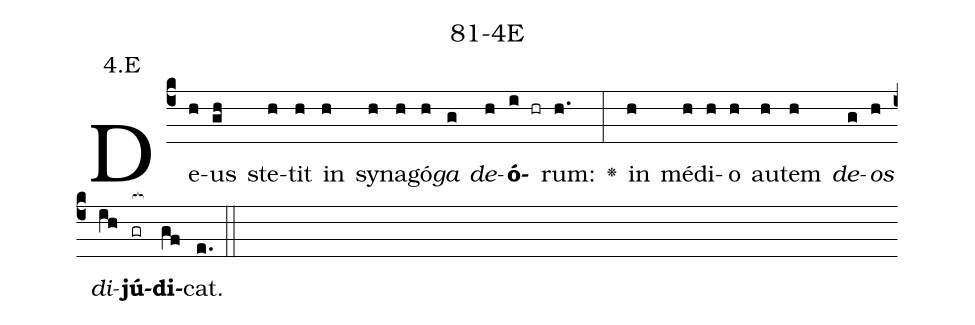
name: 81-4E;
annotation: 4.E;
%%
(c4)De(h)us(gh) ste(h)tit(h) in(h) sy(h)na(h)gó(h)<i>ga</i>(g) <i>de</i>(h)<b>ó</b>(i hr)rum:(h.) <v>\greheightstar</v>(:) in(h) mé(h)di(h)o(h) au(h)tem(h) <i>de</i>(g)<i>os</i>(h) <i>di</i>(ih)<b>jú</b>(gr[ocb:1{])<b>di</b>(gf[ocb:0}])cat.(e.) (::)


%E(h) u(g) o(h) u(ih) a(gf) e.(e.) (::)
